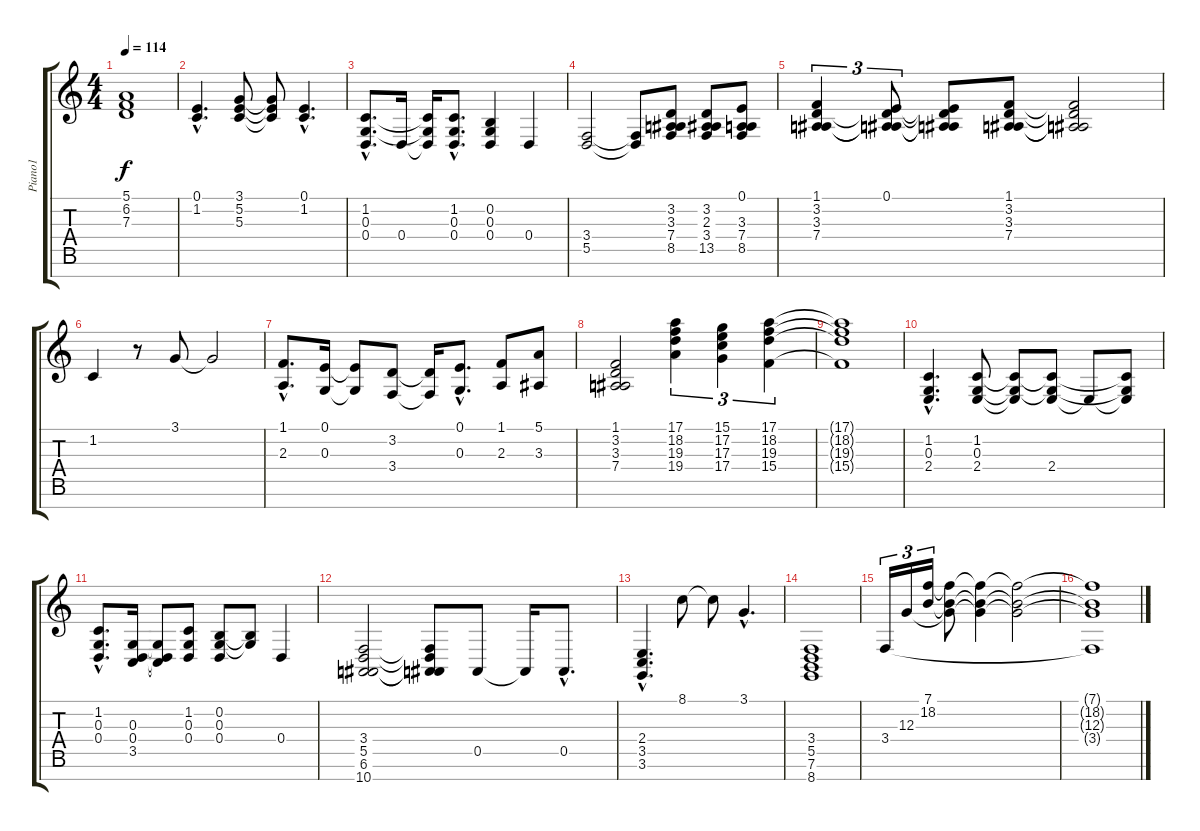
\track ("Piano1" "Piano1") {instrument brightacousticpiano}
\staff {score tabs}
\tuning (E4 B3 G3 D3 A2 E2 B1) {hide}
\ts (4 4)
\tempo 114
\clef g2
\ks c
(5.1{t} 6.2{t} 7.3{t}).1{dy f} |
(0.1{hac} 1.2{hac}).4{d} (3.1 5.2 5.3).8 (3.1{t} 5.2{t} 5.3{t}).8 (0.1{hac} 1.2{hac}).4{d} |
(1.2{hac} 0.3{hac} 0.4{hac}).8{d} 0.4.16 (1.2{t} 0.3{t} 0.4{t}).16 (1.2{hac} 0.3{hac} 0.4{hac}).8{d} (0.2 0.3 0.4).4 0.4.4 |
(3.4 5.5).2 (3.4{t} 5.5{t}).8 (3.2 3.3 7.4 8.5).8 (3.2 2.3 3.4 13.5).8 (0.1 3.3 7.4 8.5).8 |
(1.1 3.2 3.3 7.4).4{tu (3 2)} (0.1 3.2{t} 3.3{t} 7.4{t}).8{tu (3 2)} (0.1{t} 3.2{t} 3.3{t} 7.4{t}).8 (1.1 3.2 3.3 7.4).8 (1.1{t} 3.2{t} 3.3{t} 7.4{t}).2 |
1.2.4 r.8 3.1.8 3.1{t}.2 |
(1.1{hac} 2.3{hac}).8{d} (0.1 0.3).16 (0.1{t} 0.3{t}).8 (3.2 3.4).8 (3.2{t} 3.4{t}).16 (0.1{hac} 0.3{hac}).8{d} (1.1 2.3).8 (5.1 3.3).8 |
(1.1 3.2 3.3 7.4).2 (17.1 18.2 19.3 19.4).4{tu (3 2)} (15.1 17.2 17.3 17.4).4{tu (3 2)} (17.1 18.2 19.3 15.4).4{tu (3 2)} |
(17.1{t} 18.2{t} 19.3{t} 15.4{t}).1 |
(1.2{hac} 0.3{hac} 2.4{hac}).4{d} (1.2 0.3 2.4).8 (1.2{t} 0.3{t} 2.4{t}).8 (1.2{t} 0.3{t} 2.4).8 2.4{t}.8 (1.2{t} 0.3{t} 2.4{t}).8 |
(1.2{hac} 0.3{hac} 0.4{hac}).8{d} (0.3 0.4 3.5).16 (0.3{t} 0.4{t} 3.5{t}).8 (1.2 0.3 0.4).8 (0.2 0.3 0.4).8 (0.2{t} 0.3{t}).8 0.4.4 |
(3.4 5.5 6.6 10.7).2 (3.4{t} 5.5{t} 6.6{t} 10.7{t}).8 0.5.8 0.5{t}.16 0.5{hac}.8{d} |
(2.4{hac} 3.5{hac} 3.6{hac}).4{d} 8.1.8 8.1{t}.8 3.1{hac}.4{d} |
(3.4 5.5 7.6 8.7).1 |
3.4.16{tu (3 2)} 12.3.16{tu (3 2)} (7.1 18.2).16{tu (3 2)} (7.1{t} 18.2{t} 12.3{t}).8 (7.1{t} 18.2{t} 12.3{t}).4 (7.1{t} 18.2{t} 12.3{t}).2 |
(7.1{t} 18.2{t} 12.3{t} 3.4{t}).1
